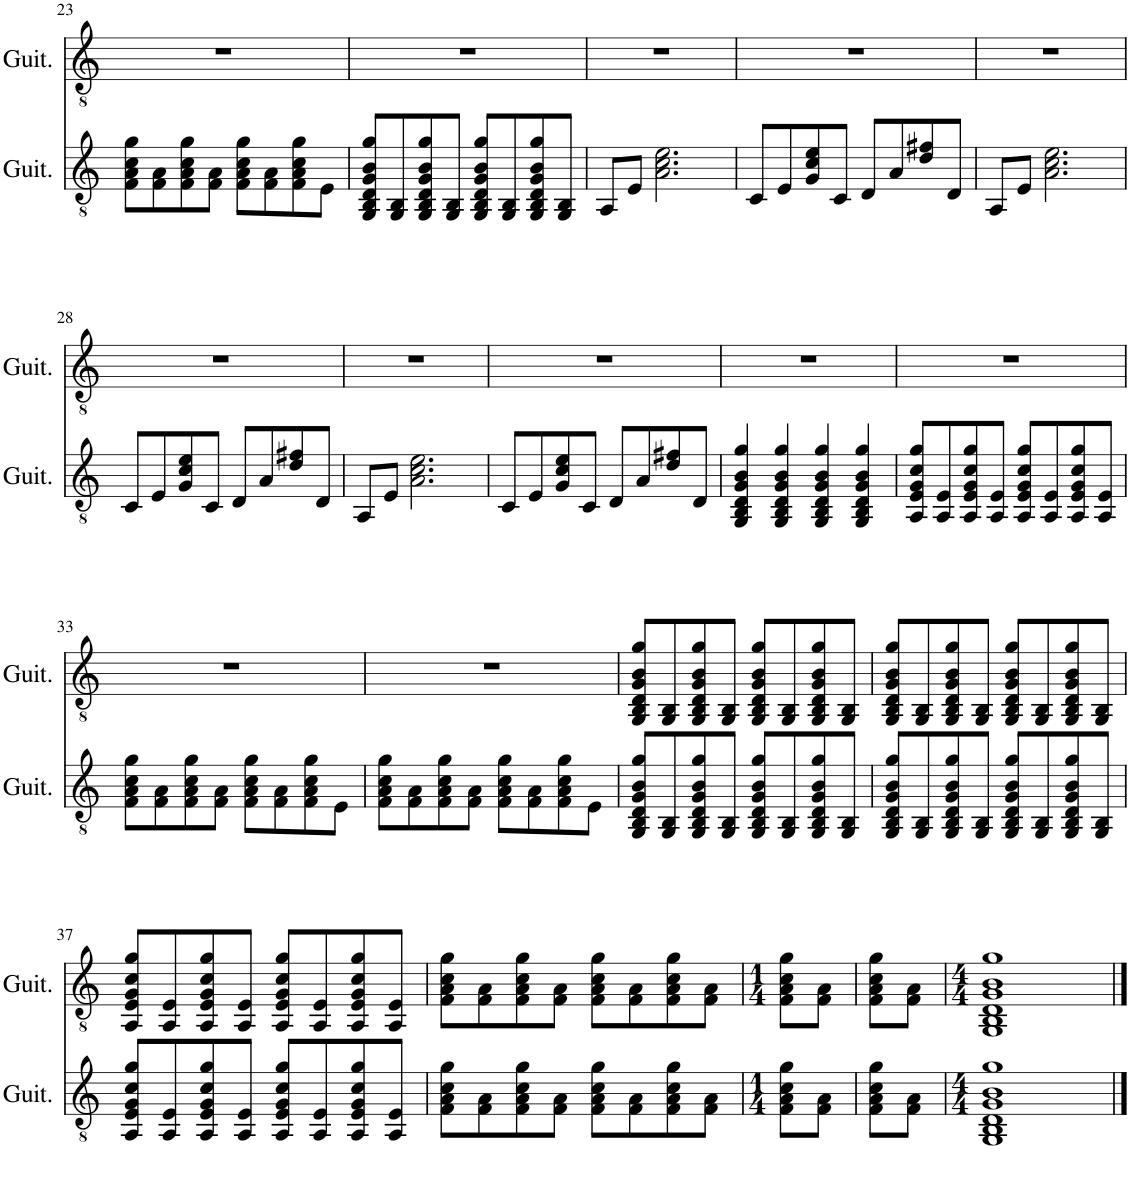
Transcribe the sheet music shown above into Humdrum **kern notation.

**kern	**kern
*part2	*part1
*staff2	*staff1
*I"Classical Guitar	*I"Acoustic Guitar
*I'Guit.	*I'Guit.
!!LO:PB:g=z
*clefGv2	*clefGv2
*k[]	*k[]
*M4/4	*M4/4
=23	=23
8F\ 8A\ 8c\ 8g\L	1r
8F\ 8A\	.
8F\ 8A\ 8c\ 8g\	.
8F\ 8A\J	.
8F\ 8A\ 8c\ 8g\L	.
8F\ 8A\	.
8F\ 8A\ 8c\ 8g\	.
8E\J	.
=24	=24
8GG/ 8BB/ 8D/ 8G/ 8B/ 8g/L	1r
8GG/ 8BB/	.
8GG/ 8BB/ 8D/ 8G/ 8B/ 8g/	.
8GG/ 8BB/J	.
8GG/ 8BB/ 8D/ 8G/ 8B/ 8g/L	.
8GG/ 8BB/	.
8GG/ 8BB/ 8D/ 8G/ 8B/ 8g/	.
8GG/ 8BB/J	.
=25	=25
8AA/L	1r
8E/J	.
2.A\ 2.c\ 2.e\	.
=26	=26
8C/L	1r
8E/	.
8G/ 8c/ 8e/	.
8C/J	.
8D/L	.
8A/	.
8d/ 8f#X/	.
8D/J	.
=27	=27
8AA/L	1r
8E/J	.
2.A\ 2.c\ 2.e\	.
!!LO:LB:g=z
=28	=28
8C/L	1r
8E/	.
8G/ 8c/ 8e/	.
8C/J	.
8D/L	.
8A/	.
8d/ 8f#X/	.
8D/J	.
=29	=29
8AA/L	1r
8E/J	.
2.A\ 2.c\ 2.e\	.
=30	=30
8C/L	1r
8E/	.
8G/ 8c/ 8e/	.
8C/J	.
8D/L	.
8A/	.
8d/ 8f#X/	.
8D/J	.
=31	=31
4GG/ 4BB/ 4D/ 4G/ 4B/ 4g/	1r
4GG/ 4BB/ 4D/ 4G/ 4B/ 4g/	.
4GG/ 4BB/ 4D/ 4G/ 4B/ 4g/	.
4GG/ 4BB/ 4D/ 4G/ 4B/ 4g/	.
=32	=32
8AA/ 8E/ 8G/ 8c/ 8g/L	1r
8AA/ 8E/	.
8AA/ 8E/ 8G/ 8c/ 8g/	.
8AA/ 8E/J	.
8AA/ 8E/ 8G/ 8c/ 8g/L	.
8AA/ 8E/	.
8AA/ 8E/ 8G/ 8c/ 8g/	.
8AA/ 8E/J	.
!!LO:LB:g=z
=33	=33
8F\ 8A\ 8c\ 8g\L	1r
8F\ 8A\	.
8F\ 8A\ 8c\ 8g\	.
8F\ 8A\J	.
8F\ 8A\ 8c\ 8g\L	.
8F\ 8A\	.
8F\ 8A\ 8c\ 8g\	.
8E\J	.
=34	=34
8F\ 8A\ 8c\ 8g\L	1r
8F\ 8A\	.
8F\ 8A\ 8c\ 8g\	.
8F\ 8A\J	.
8F\ 8A\ 8c\ 8g\L	.
8F\ 8A\	.
8F\ 8A\ 8c\ 8g\	.
8E\J	.
=35	=35
8GG/ 8BB/ 8D/ 8G/ 8B/ 8g/L	8GG/ 8BB/ 8D/ 8G/ 8B/ 8g/L
8GG/ 8BB/	8GG/ 8BB/
8GG/ 8BB/ 8D/ 8G/ 8B/ 8g/	8GG/ 8BB/ 8D/ 8G/ 8B/ 8g/
8GG/ 8BB/J	8GG/ 8BB/J
8GG/ 8BB/ 8D/ 8G/ 8B/ 8g/L	8GG/ 8BB/ 8D/ 8G/ 8B/ 8g/L
8GG/ 8BB/	8GG/ 8BB/
8GG/ 8BB/ 8D/ 8G/ 8B/ 8g/	8GG/ 8BB/ 8D/ 8G/ 8B/ 8g/
8GG/ 8BB/J	8GG/ 8BB/J
=36	=36
8GG/ 8BB/ 8D/ 8G/ 8B/ 8g/L	8GG/ 8BB/ 8D/ 8G/ 8B/ 8g/L
8GG/ 8BB/	8GG/ 8BB/
8GG/ 8BB/ 8D/ 8G/ 8B/ 8g/	8GG/ 8BB/ 8D/ 8G/ 8B/ 8g/
8GG/ 8BB/J	8GG/ 8BB/J
8GG/ 8BB/ 8D/ 8G/ 8B/ 8g/L	8GG/ 8BB/ 8D/ 8G/ 8B/ 8g/L
8GG/ 8BB/	8GG/ 8BB/
8GG/ 8BB/ 8D/ 8G/ 8B/ 8g/	8GG/ 8BB/ 8D/ 8G/ 8B/ 8g/
8GG/ 8BB/J	8GG/ 8BB/J
!!LO:LB:g=z
=37	=37
8AA/ 8E/ 8G/ 8c/ 8g/L	8AA/ 8E/ 8G/ 8c/ 8g/L
8AA/ 8E/	8AA/ 8E/
8AA/ 8E/ 8G/ 8c/ 8g/	8AA/ 8E/ 8G/ 8c/ 8g/
8AA/ 8E/J	8AA/ 8E/J
8AA/ 8E/ 8G/ 8c/ 8g/L	8AA/ 8E/ 8G/ 8c/ 8g/L
8AA/ 8E/	8AA/ 8E/
8AA/ 8E/ 8G/ 8c/ 8g/	8AA/ 8E/ 8G/ 8c/ 8g/
8AA/ 8E/J	8AA/ 8E/J
=38	=38
8F\ 8A\ 8c\ 8g\L	8F\ 8A\ 8c\ 8g\L
8F\ 8A\	8F\ 8A\
8F\ 8A\ 8c\ 8g\	8F\ 8A\ 8c\ 8g\
8F\ 8A\J	8F\ 8A\J
8F\ 8A\ 8c\ 8g\L	8F\ 8A\ 8c\ 8g\L
8F\ 8A\	8F\ 8A\
8F\ 8A\ 8c\ 8g\	8F\ 8A\ 8c\ 8g\
8F\ 8A\J	8F\ 8A\J
=39	=39
*M1/4	*M1/4
8F\ 8A\ 8c\ 8g\L	8F\ 8A\ 8c\ 8g\L
8F\ 8A\J	8F\ 8A\J
=40	=40
8F\ 8A\ 8c\ 8g\L	8F\ 8A\ 8c\ 8g\L
8F\ 8A\J	8F\ 8A\J
=41	=41
*M4/4	*M4/4
1GG 1BB 1D 1G 1B 1g	1GG 1BB 1D 1G 1B 1g
==	==
*-	*-
